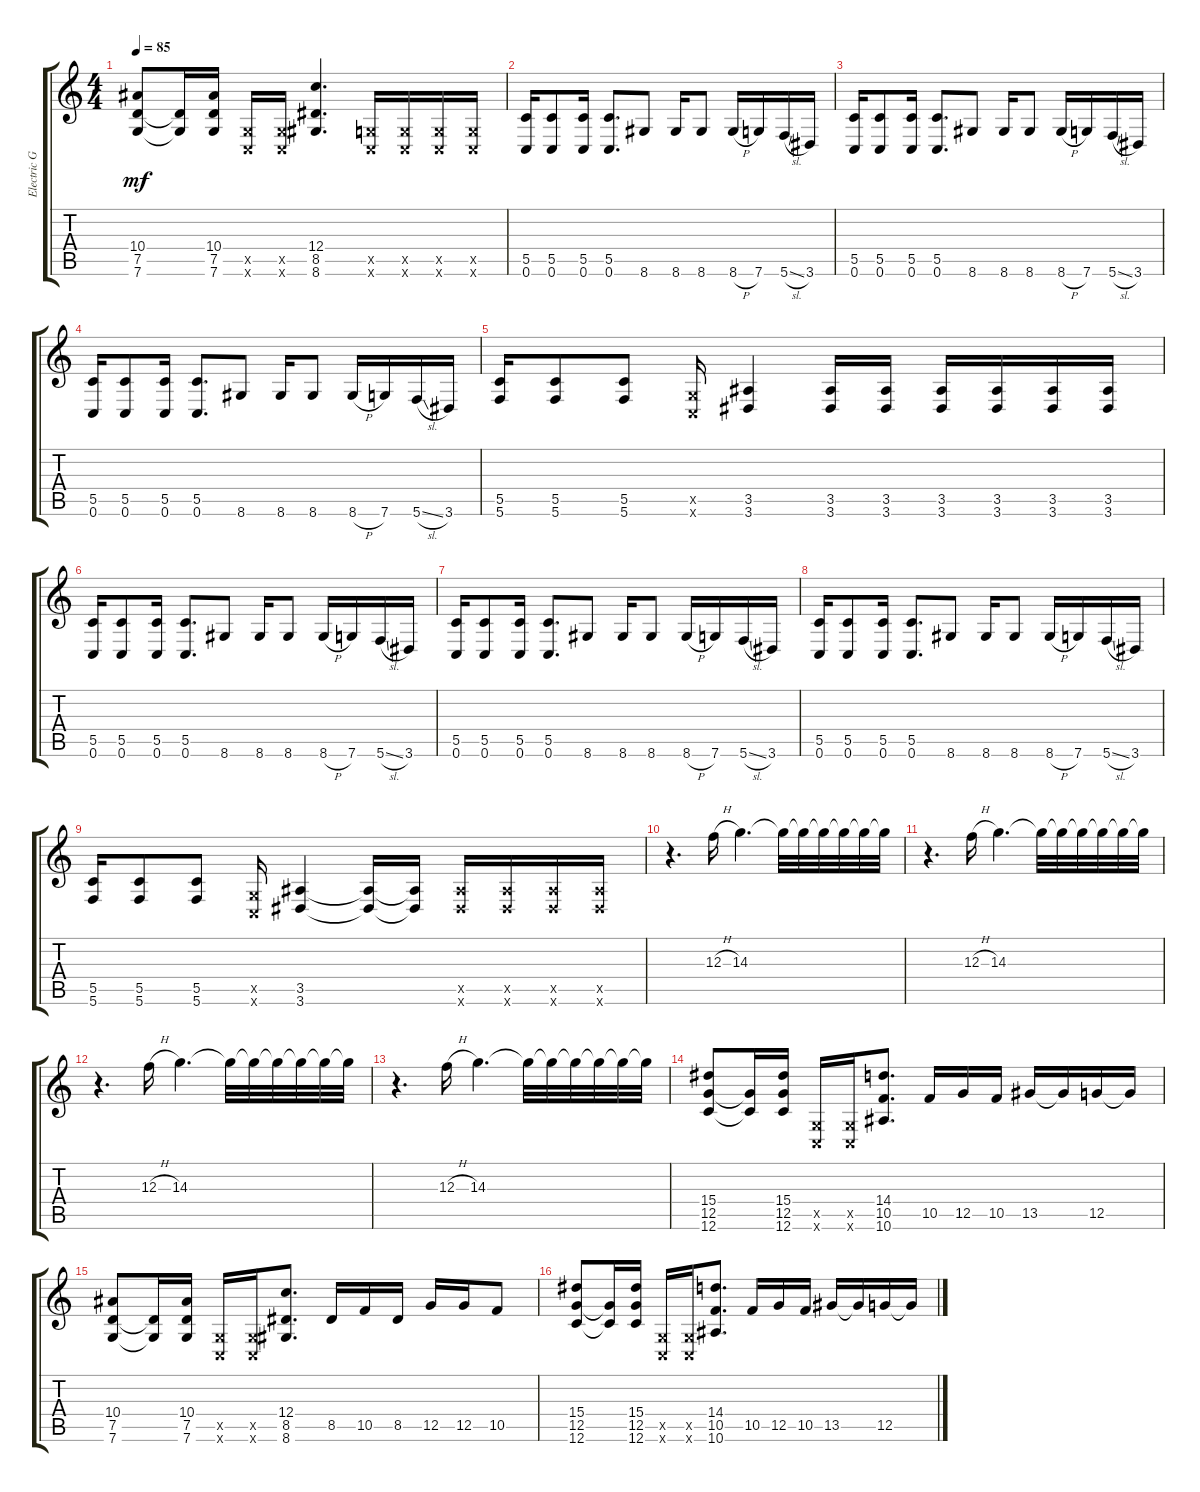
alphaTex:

\track ("Electric Guitar rythm" "Electric G") {instrument distortionguitar}
\staff {score tabs}
\tuning (D4 A3 F3 C3 G2 C2) {hide}
\ts (4 4)
\tempo 85
\clef g2
\ks c
(10.4 7.5 7.6).8{dy mf} (7.5{t} 7.6{t}).16 (10.4 7.5 7.6).16 (0.5{x} 0.6{x}).16 (0.5{x} 0.6{x}).16 (12.4 8.5 8.6).4{d} (0.5{x} 0.6{x}).16 (0.5{x} 0.6{x}).16 (0.5{x} 0.6{x}).16 (0.5{x} 0.6{x}).16 |
(5.5 0.6).16 (5.5 0.6).8 (5.5 0.6).16 (5.5 0.6).8{d} 8.6.8 8.6.16 8.6.8 8.6{h}.16 7.6.16 5.6{sl}.16 3.6.16 |
(5.5 0.6).16 (5.5 0.6).8 (5.5 0.6).16 (5.5 0.6).8{d} 8.6.8 8.6.16 8.6.8 8.6{h}.16 7.6.16 5.6{sl}.16 3.6.16 |
(5.5 0.6).16 (5.5 0.6).8 (5.5 0.6).16 (5.5 0.6).8{d} 8.6.8 8.6.16 8.6.8 8.6{h}.16 7.6.16 5.6{sl}.16 3.6.16 |
(5.5 5.6).16 (5.5 5.6).8 (5.5 5.6).8 (0.5{x} 0.6{x}).16 (3.5 3.6).4 (3.5 3.6).16 (3.5 3.6).16 (3.5 3.6).16 (3.5 3.6).16 (3.5 3.6).16 (3.5 3.6).16 |
(5.5 0.6).16 (5.5 0.6).8 (5.5 0.6).16 (5.5 0.6).8{d} 8.6.8 8.6.16 8.6.8 8.6{h}.16 7.6.16 5.6{sl}.16 3.6.16 |
(5.5 0.6).16 (5.5 0.6).8 (5.5 0.6).16 (5.5 0.6).8{d} 8.6.8 8.6.16 8.6.8 8.6{h}.16 7.6.16 5.6{sl}.16 3.6.16 |
(5.5 0.6).16 (5.5 0.6).8 (5.5 0.6).16 (5.5 0.6).8{d} 8.6.8 8.6.16 8.6.8 8.6{h}.16 7.6.16 5.6{sl}.16 3.6.16 |
(5.5 5.6).16 (5.5 5.6).8 (5.5 5.6).8 (0.5{x} 0.6{x}).16 (3.5 3.6).4 (3.5{t} 3.6{t}).16 (3.5{t} 3.6{t}).16 (3.5{x} 3.6{x}).16 (3.5{x} 3.6{x}).16 (3.5{x} 3.6{x}).16 (3.5{x} 3.6{x}).16 |
r.4{d} 12.3{h}.16 14.3.4{d} 14.3{t}.32 14.3{t}.32 14.3{t}.32 14.3{t}.32 14.3{t}.32 14.3{t}.32 |
r.4{d} 12.3{h}.16 14.3.4{d} 14.3{t}.32 14.3{t}.32 14.3{t}.32 14.3{t}.32 14.3{t}.32 14.3{t}.32 |
r.4{d} 12.3{h}.16 14.3.4{d} 14.3{t}.32 14.3{t}.32 14.3{t}.32 14.3{t}.32 14.3{t}.32 14.3{t}.32 |
r.4{d} 12.3{h}.16 14.3.4{d} 14.3{t}.32 14.3{t}.32 14.3{t}.32 14.3{t}.32 14.3{t}.32 14.3{t}.32 |
(15.4 12.5 12.6).8 (12.5{t} 12.6{t}).16 (15.4 12.5 12.6).16 (0.5{x} 0.6{x}).16 (0.5{x} 0.6{x}).16 (14.4 10.5 10.6).8{d} 10.5.16 12.5.16 10.5.16 13.5.16 13.5{t}.16 12.5.16 12.5{t}.16 |
(10.4 7.5 7.6).8 (7.5{t} 7.6{t}).16 (10.4 7.5 7.6).16 (0.5{x} 0.6{x}).16 (0.5{x} 0.6{x}).16 (12.4 8.5 8.6).8{d} 8.5.16 10.5.16 8.5.16 12.5.16 12.5.16 10.5.8 |
(15.4 12.5 12.6).8 (12.5{t} 12.6{t}).16 (15.4 12.5 12.6).16 (0.5{x} 0.6{x}).16 (0.5{x} 0.6{x}).16 (14.4 10.5 10.6).8{d} 10.5.16 12.5.16 10.5.16 13.5.16 13.5{t}.16 12.5.16 12.5{t}.16
